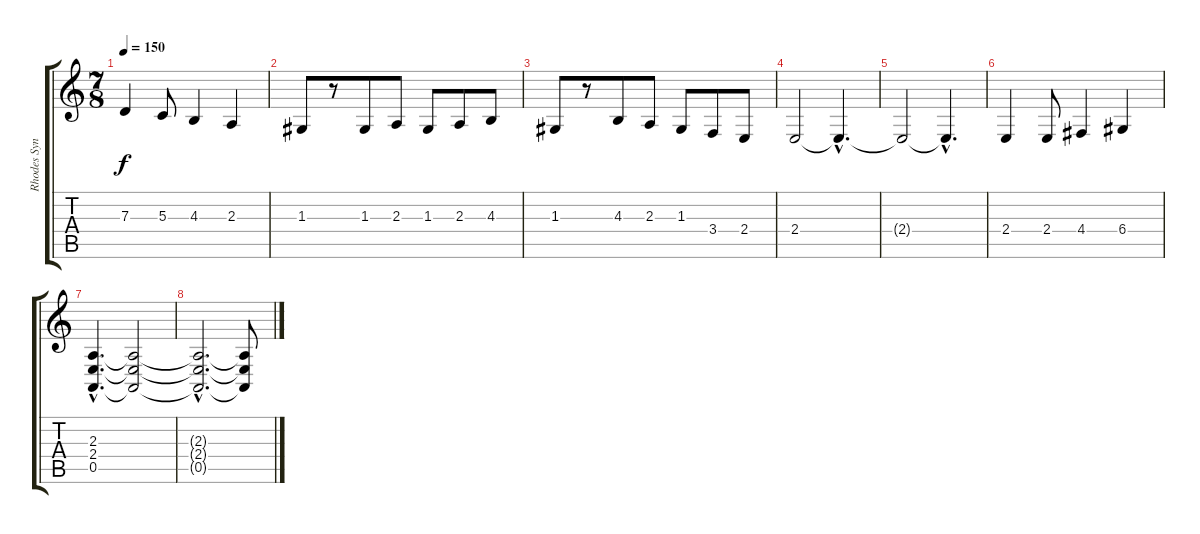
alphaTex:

\track ("Rhodes Synth" "Rhodes Syn") {instrument electricpiano1}
\staff {score tabs}
\tuning (E4 B3 G3 D3 A2 E2) {hide}
\ts (7 8)
\tempo 150
\clef g2
\ks c
7.3.4{dy f} 5.3.8 4.3.4 2.3.4 |
1.3.8 r.8 1.3.8 2.3.8 1.3.8 2.3.8 4.3.8 |
1.3.8 r.8 4.3.8 2.3.8 1.3.8 3.4.8 2.4.8 |
2.4.2 2.4{hac t}.4{d} |
2.4{t}.2 2.4{hac t}.4{d} |
2.4.4 2.4.8 4.4.4 6.4.4 |
(2.3{hac} 2.4{hac} 0.5{hac}).4{d} (2.3{t} 2.4{t} 0.5{t}).2 |
(2.3{hac t} 2.4{hac t} 0.5{hac t}).2{d} (2.3{t} 2.4{t} 0.5{t}).8
